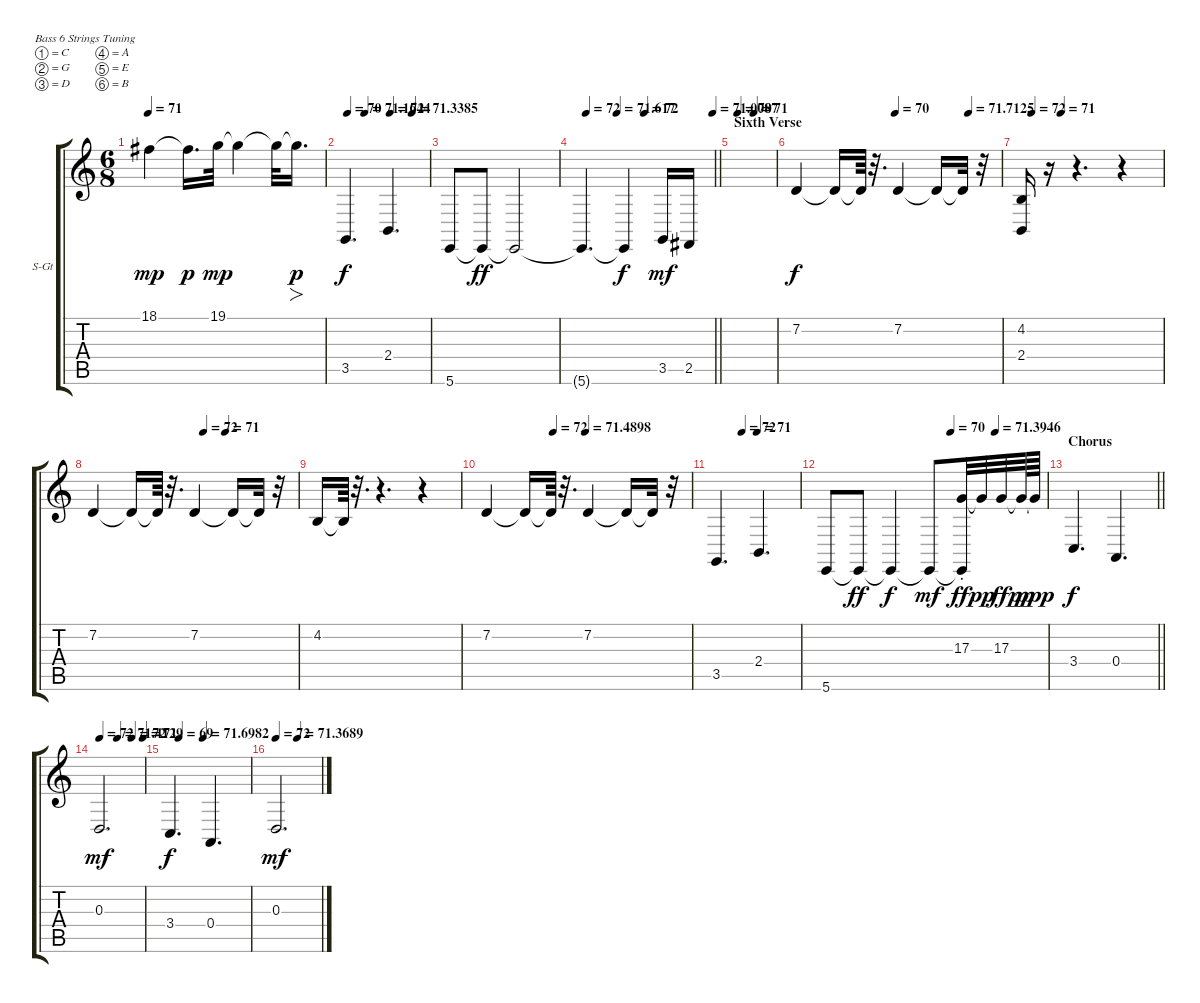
\bracketExtendMode groupsimilarinstruments
\firstSystemTrackNameOrientation horizontal
\otherSystemsTrackNameOrientation horizontal
\track ("Cello" "S-Gt") {instrument acousticguitarsteel}
\staff {score tabs}
\tuning (C3 G2 D2 A1 E1 B0)
\ts (6 8)
\tempo 71
\clef g2
\scale
0.333333
\ks c
18.1{t}.4{dy mp} 18.1{t}.16{d dy p} 19.1.32{dy mp} 19.1{t}.4 19.1{t}.32 19.1{t}.16{fo d dy p} |
\tempo (70 0.0375)
\tempo (71.1644 0.24375)
\tempo (72 0.54375)
\tempo (71.3385 0.80625)
\scale
0.333333 3.5.4{d dy f} 2.4.4{d} |
\scale
0.333333 5.6.8 5.6{t}.8{dy ff} 5.6{t}.2 |
\tempo (72 0.04375)
\tempo (71.617 0.275)
\tempo (72 0.48125)
\tempo (71.0087 0.99375)
\scale
0.333333
\barLineRight lightlight
5.6{t}.4{d} 5.6{t}.4{dy f} 3.5.16{dy mf} 2.5.16 |
\section ("" "Sixth Verse")
\tempo (70 0.11875)
\tempo (71 0.5)
\scale
0.333333 |
\tempo (70 0.4875)
\tempo (71.7125 0.84375)
\scale
0.333333 7.2.4{dy f} 7.2{t}.16 7.2{t}.64 r.32{d} 7.2.4 7.2{t}.16 7.2{t}.32 r.32 |
\tempo (72 0.08125)
\tempo (71 0.2875)
\scale
0.333333 (4.2 2.4).16 r.16 r.4{d} r.4 |
\tempo (72 0.54375)
\tempo (71 0.65)
\scale
0.333333 7.2.4 7.2{t}.16 7.2{t}.64 r.32{d} 7.2.4 7.2{t}.16 7.2{t}.32 r.32 |
\scale
0.333333 4.2.16 4.2{t}.64 r.32{d} r.4{d} r.4 |
\tempo (72 0.33125)
\tempo (71.4898 0.4875)
\scale
0.333333 7.2.4 7.2{t}.16 7.2{t}.64 r.32{d} 7.2.4 7.2{t}.16 7.2{t}.32 r.32 |
\tempo (72 0.31875)
\tempo (71 0.5)
\scale
0.333333 3.5.4{d} 2.4.4{d} |
\tempo (70 0.56875)
\tempo (71.3946 0.76875)
\scale
0.333333 5.6.8 5.6{t}.8{dy ff} 5.6{t}.4{dy f} 5.6{t}.8{dy mf} (17.3{st} 5.6{t}).32{dy ff} 17.3{t}.32{dy pp} 17.3.32{dy ff} 17.3{t}.64{dy pp} 17.3{t}.64{dy ppp} |
\section ("" "Chorus")
\scale
0.333333
\barLineRight lightlight
3.4.4{d dy f} 0.4.4{d} |
\tempo (72 0.0375)
\tempo (71.4129 0.425)
\tempo (72 0.74375)
\tempo (71 0.9875)
\scale
0.333333 0.3.2{d dy mf} |
\tempo (69 0.125)
\tempo (71.6982 0.425)
\scale
0.333333 3.4.4{d dy f} 0.4.4{d} |
\tempo (72 0.025)
\tempo (71.3689 0.49375)
\scale
0.333333 0.3.2{d dy mf}
